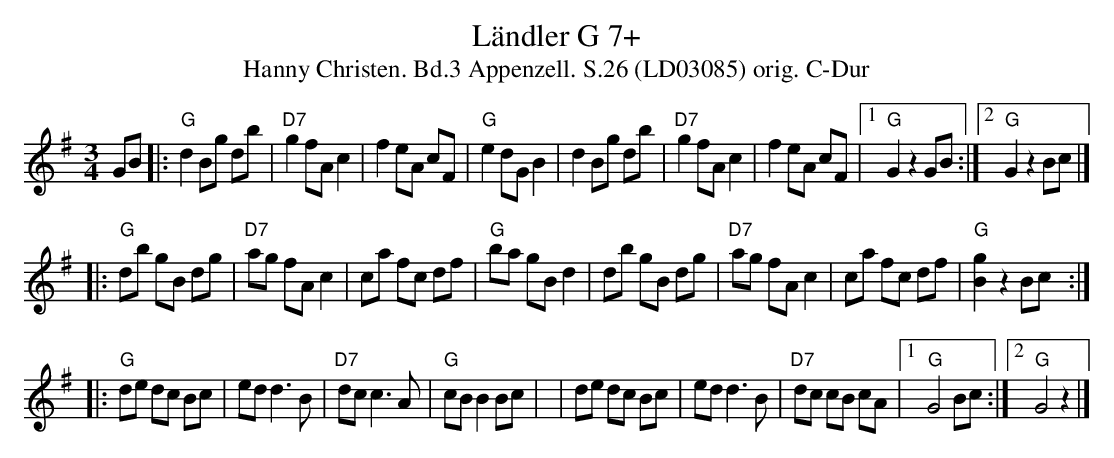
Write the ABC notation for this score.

X:1
T:Ländler G 7+
T:Hanny Christen. Bd.3 Appenzell. S.26 (LD03085) orig. C-Dur
M:3/4
L:1/8
K:Gmaj
GB |: "G"d2 Bg db | "D7"g2 fA c2 | f2 eA cF | "G"e2 dG B2 | \
d2 Bg db | "D7"g2 fA c2 | f2 eA cF |1 "G"G2 z2 GB :|2 "G"G2z2 Bc |]
|: "G"db gB dg | "D7"ag fA c2 | ca fc df | "G"ba gB d2 | \
db gB dg | "D7"ag fA c2 | ca fc df | "G"[Bg]2 z2 Bc :|
|: "G"de dc Bc | ed d3 B | "D7"dc c3 A | "G"cB B2 Bc | \
| de dc Bc | ed d3 B | "D7"dc cB cA |1 "G"G4 Bc :|2 "G"G4 z2 |]
